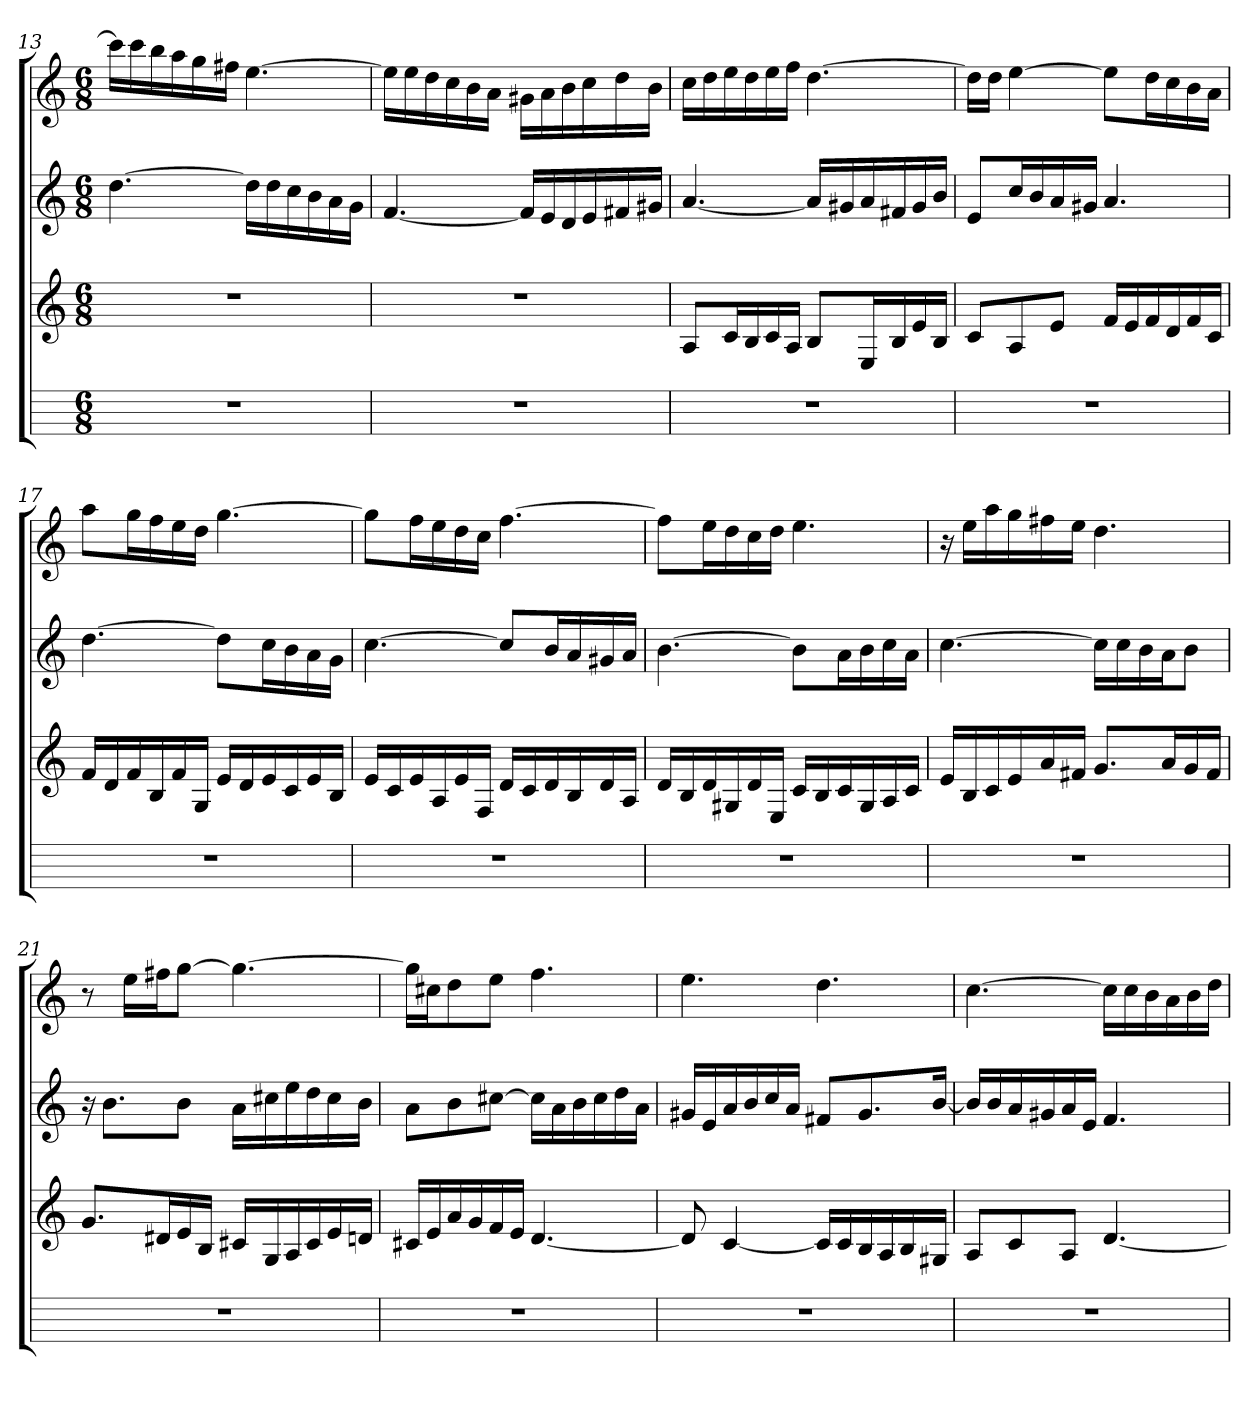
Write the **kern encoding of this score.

**kern	**kern	**kern	**kern
*part4	*part3	*part2	*part1
*staff4	*staff3	*staff2	*staff1
*k[]	*k[]	*k[]	*k[]
*M6/8	*M6/8	*M6/8	*M6/8
=13	=13	=13	=13
2.r	2.r	[4.dd	16cccLL]
.	.	.	16ccc
.	.	.	16bb
.	.	.	16aa
.	.	.	16gg
.	.	.	16ff#XJJ
.	.	16ddLL]	[4.ee
.	.	16dd	.
.	.	16cc	.
.	.	16b	.
.	.	16a	.
.	.	16gJJ	.
=14	=14	=14	=14
2.r	2.r	[4.f	16eeLL]
.	.	.	16ee
.	.	.	16dd
.	.	.	16cc
.	.	.	16b
.	.	.	16aJJ
.	.	16fLL]	16g#XLL
.	.	16e	16a
.	.	16d	16b
.	.	16e	16cc
.	.	16f#X	16dd
.	.	16g#XJJ	16bJJ
=15	=15	=15	=15
2.r	8AL	[4.a	16ccLL
.	.	.	16dd
.	16cL	.	16ee
.	16B	.	16dd
.	16c	.	16ee
.	16AJJ	.	16ffJJ
.	8BL	16aLL]	[4.dd
.	.	16g#X	.
.	16EL	16a	.
.	16B	16f#X	.
.	16e	16g#	.
.	16BJJ	16bJJ	.
=16	=16	=16	=16
2.r	8cL	8eL	16ddLL]
.	.	.	16ddJJ
.	8A	16ccL	[4ee
.	.	16b	.
.	8eJ	16a	.
.	.	16g#XJJ	.
.	16fLL	4.a	8eeL]
.	16e	.	.
.	16f	.	16ddL
.	16d	.	16cc
.	16f	.	16b
.	16cJJ	.	16aJJ
=17	=17	=17	=17
2.r	16fLL	[4.dd	8aaL
.	16d	.	.
.	16f	.	16ggL
.	16B	.	16ff
.	16f	.	16ee
.	16GJJ	.	16ddJJ
.	16eLL	8ddL]	[4.gg
.	16d	.	.
.	16e	16ccL	.
.	16c	16b	.
.	16e	16a	.
.	16BJJ	16gJJ	.
=18	=18	=18	=18
2.r	16eLL	[4.cc	8ggL]
.	16c	.	.
.	16e	.	16ffL
.	16A	.	16ee
.	16e	.	16dd
.	16FJJ	.	16ccJJ
.	16dLL	8ccL]	[4.ff
.	16c	.	.
.	16d	16bL	.
.	16B	16a	.
.	16d	16g#X	.
.	16AJJ	16aJJ	.
=19	=19	=19	=19
2.r	16dLL	[4.b	8ffL]
.	16B	.	.
.	16d	.	16eeL
.	16G#X	.	16dd
.	16d	.	16cc
.	16EJJ	.	16ddJJ
.	16cLL	8bL]	4.ee
.	16B	.	.
.	16c	16aL	.
.	16G#	16b	.
.	16A	16cc	.
.	16cJJ	16aJJ	.
=20	=20	=20	=20
2.r	16eLL	[4.cc	16r
.	16B	.	16eeLL
.	16c	.	16aa
.	16e	.	16gg
.	16a	.	16ff#X
.	16f#XJJ	.	16eeJJ
.	8.gL	16ccLL]	4.dd
.	.	16cc	.
.	.	16b	.
.	16aL	16aJ	.
.	16g	8bJ	.
.	16f#JJ	.	.
=21	=21	=21	=21
2.r	8.gL	16r	8r
.	.	8.bL	.
.	.	.	16eeLL
.	16d#XL	.	16ff#XJ
.	16e	8bJ	[8ggJ
.	16BJJ	.	.
.	16c#XLL	16aLL	4.gg_
.	16G	16cc#X	.
.	16A	16ee	.
.	16c#	16dd	.
.	16e	16cc#	.
.	16dnJJ	16bJJ	.
=22	=22	=22	=22
2.r	16c#XLL	8aL	16ggLL]
.	16e	.	16cc#XJ
.	16a	8b	8dd
.	16g	.	.
.	16f	[8cc#XJ	8eeJ
.	16eJJ	.	.
.	[4.d	16cc#LL]	4.ff
.	.	16a	.
.	.	16b	.
.	.	16cc#	.
.	.	16dd	.
.	.	16aJJ	.
=23	=23	=23	=23
2.r	8d]	16g#XLL	4.ee
.	.	16e	.
.	[4c	16a	.
.	.	16b	.
.	.	16cc	.
.	.	16aJJ	.
.	16cLL]	8f#XL	4.dd
.	16c	.	.
.	16B	8.g#	.
.	16A	.	.
.	16B	.	.
.	16G#XJJ	[16bJk	.
=24	=24	=24	=24
2.r	8AL	16bLL]	[4.cc
.	.	16b	.
.	8c	16a	.
.	.	16g#X	.
.	8AJ	16a	.
.	.	16eJJ	.
.	[4.d	4.f	16ccLL]
.	.	.	16cc
.	.	.	16b
.	.	.	16a
.	.	.	16b
.	.	.	16ddJJ
=	=	=	=
*-	*-	*-	*-
